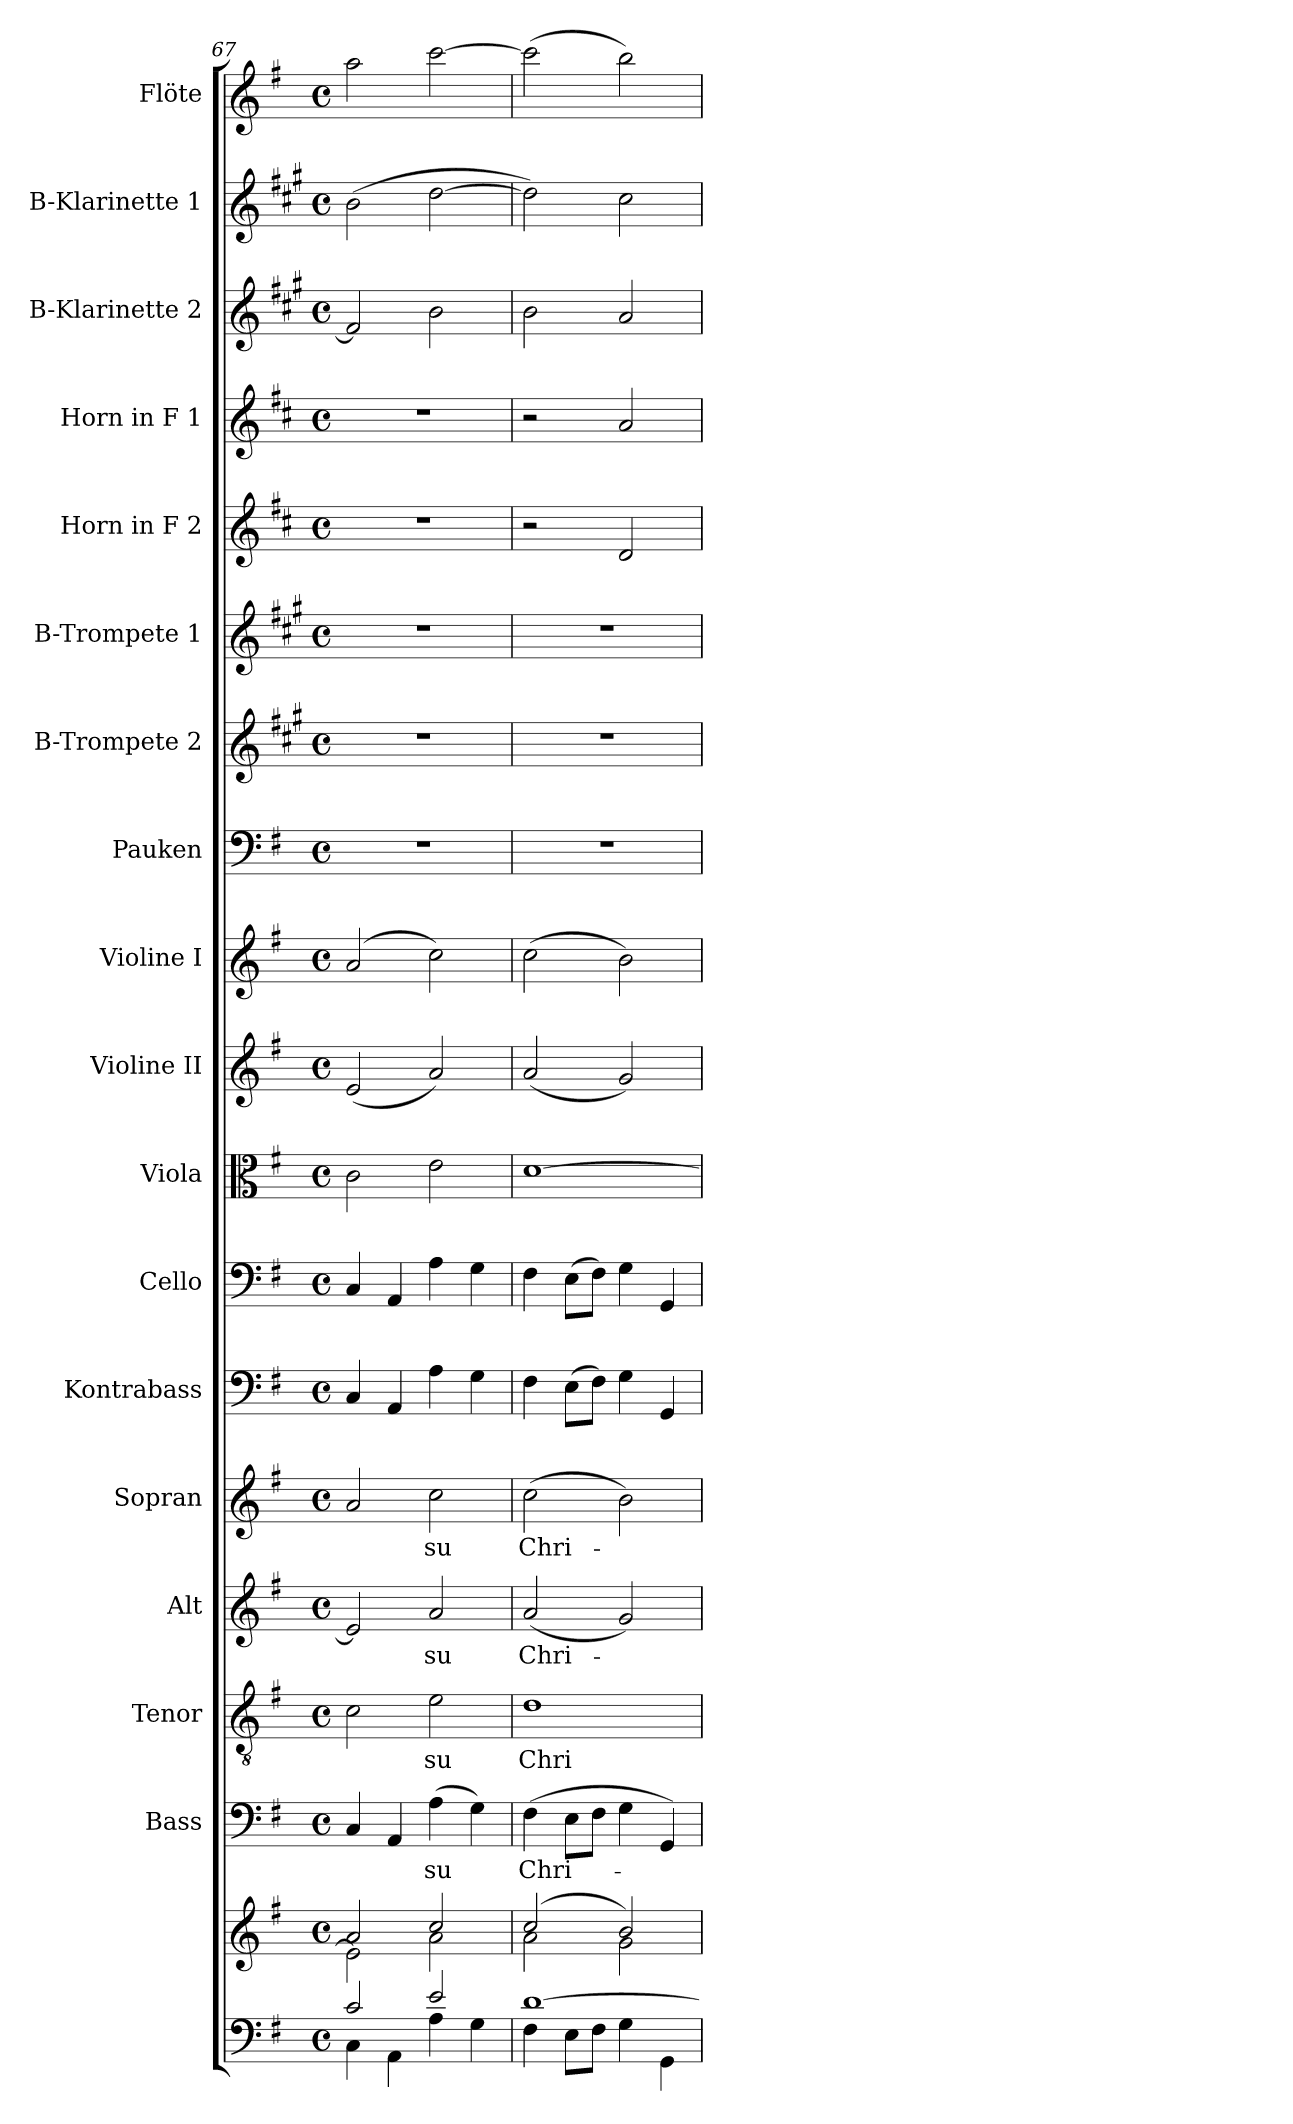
**kern	**kern	**kern	**text	**kern	**text	**kern	**text	**kern	**text	**kern	**kern	**kern	**kern	**kern	**kern	**kern	**kern	**kern	**kern	**kern	**kern	**kern
*part18	*part18	*part17	*part17	*part16	*part16	*part15	*part15	*part14	*part14	*part13	*part12	*part11	*part10	*part9	*part8	*part7	*part6	*part5	*part4	*part3	*part2	*part1
*staff19	*staff18	*staff17	*staff17	*staff16	*staff16	*staff15	*staff15	*staff14	*staff14	*staff13	*staff12	*staff11	*staff10	*staff9	*staff8	*staff7	*staff6	*staff5	*staff4	*staff3	*staff2	*staff1
*	*	*I"Bass	*	*I"Tenor	*	*I"Alt	*	*I"Sopran	*	*I"Kontrabass	*I"Cello	*I"Viola	*I"Violine II	*I"Violine I	*I"Pauken	*I"B-Trompete 2	*I"B-Trompete 1	*I"Horn in F 2	*I"Horn in F 1	*I"B-Klarinette 2	*I"B-Klarinette 1	*I"Flöte
*	*	*I'B.	*	*I'T.	*	*I'A.	*	*I'S.	*	*I'Kb.	*	*I'Vla.	*I'Vl. II	*I'Vl. I	*I'Pk.	*I'Trp. 2	*I'Trp. 1	*	*	*I'Kl. 2	*I'Kl. 1	*I'Fl.
*clefF4	*clefG2	*clefF4	*	*clefGv2	*	*clefG2	*	*clefG2	*	*clefF4	*clefF4	*clefC3	*clefG2	*clefG2	*clefF4	*clefG2	*clefG2	*clefG2	*clefG2	*clefG2	*clefG2	*clefG2
*	*	*	*	*	*	*	*	*	*	*ITrd7c12	*	*	*	*	*	*ITrd1c2	*ITrd1c2	*ITrd4c7	*ITrd4c7	*ITrd1c2	*ITrd1c2	*
*k[f#]	*k[f#]	*k[f#]	*	*k[f#]	*	*k[f#]	*	*k[f#]	*	*k[f#]	*k[f#]	*k[f#]	*k[f#]	*k[f#]	*k[f#]	*k[f#]	*k[f#]	*k[f#]	*k[f#]	*k[f#]	*k[f#]	*k[f#]
*G:	*G:	*G:	*	*G:	*	*G:	*	*G:	*	*G:	*G:	*G:	*G:	*G:	*G:	*G:	*G:	*G:	*G:	*G:	*G:	*G:
*M4/4	*M4/4	*M4/4	*	*M4/4	*	*M4/4	*	*M4/4	*	*M4/4	*M4/4	*M4/4	*M4/4	*M4/4	*M4/4	*M4/4	*M4/4	*M4/4	*M4/4	*M4/4	*M4/4	*M4/4
*met(c)	*met(c)	*met(c)	*	*met(c)	*	*met(c)	*	*met(c)	*	*met(c)	*met(c)	*met(c)	*met(c)	*met(c)	*met(c)	*met(c)	*met(c)	*met(c)	*met(c)	*met(c)	*met(c)	*met(c)
=67	=67	=67	=67	=67	=67	=67	=67	=67	=67	=67	=67	=67	=67	=67	=67	=67	=67	=67	=67	=67	=67	=67
*^	*^	*	*	*	*	*	*	*	*	*	*	*	*	*	*	*	*	*	*	*	*	*
2c/	4C\	2a/	2e\]	4C/	.	2c\	.	2e/]	.	2a/	.	4CC/	4C/	2c\	(<2e/	(2a/	1r	1r	1r	1r	1r	2e/]	(>2a\	2aa\
.	4AA\	.	.	4AA/	.	.	.	.	.	.	.	4AAA/	4AA/	.	.	.	.	.	.	.	.	.	.	.
!	!	!	!	!	!LO:LY:b	!	!LO:LY:b	!	!LO:LY:b	!	!LO:LY:b	!	!	!	!	!	!	!	!	!	!	!	!	!
2e/	4A\	2cc/	2a\	(>4A\	-su	2e\	-su	2a/	-su	2cc\	-su	4AA\	4A\	2e\	2a/)	2cc\)	.	.	.	.	.	2a\	[2cc\	[2ccc\
.	4G\	.	.	4G\)	.	.	.	.	.	.	.	4GG\	4G\	.	.	.	.	.	.	.	.	.	.	.
=68	=68	=68	=68	=68	=68	=68	=68	=68	=68	=68	=68	=68	=68	=68	=68	=68	=68	=68	=68	=68	=68	=68	=68	=68
!	!	!	!	!	!LO:LY:b	!	!LO:LY:b	!	!LO:LY:b	!	!LO:LY:b	!	!	!	!	!	!	!	!	!	!	!	!	!
[>1d	4F#\	(2cc/	2a\	(>4F#\	Chri-	1d	Chri-	(<2a/	Chri-	(>2cc\	Chri-	4FF#\	4F#\	[1d	(<2a/	(>2cc\	1r	1r	1r	2r	2r	2a\	2cc\])	(>2ccc\]
.	8E\L	.	.	8E\L	.	.	.	.	.	.	.	(>8EE\L	(>8E\L	.	.	.	.	.	.	.	.	.	.	.
.	8F#\J	.	.	8F#\J	.	.	.	.	.	.	.	8FF#\J)	8F#\J)	.	.	.	.	.	.	.	.	.	.	.
.	4G\	2b/)	2g\	4G\	.	.	.	2g/)	.	2b\)	.	4GG\	4G\	.	2g/)	2b\)	.	.	.	2G/	2d/	2g/	2b\	2bb\)
.	4GG\	.	.	4GG/)	.	.	.	.	.	.	.	4GGG/	4GG/	.	.	.	.	.	.	.	.	.	.	.
*v	*v	*	*	*	*	*	*	*	*	*	*	*	*	*	*	*	*	*	*	*	*	*	*	*
*	*v	*v	*	*	*	*	*	*	*	*	*	*	*	*	*	*	*	*	*	*	*	*	*
=	=	=	=	=	=	=	=	=	=	=	=	=	=	=	=	=	=	=	=	=	=	=
*-	*-	*-	*-	*-	*-	*-	*-	*-	*-	*-	*-	*-	*-	*-	*-	*-	*-	*-	*-	*-	*-	*-
